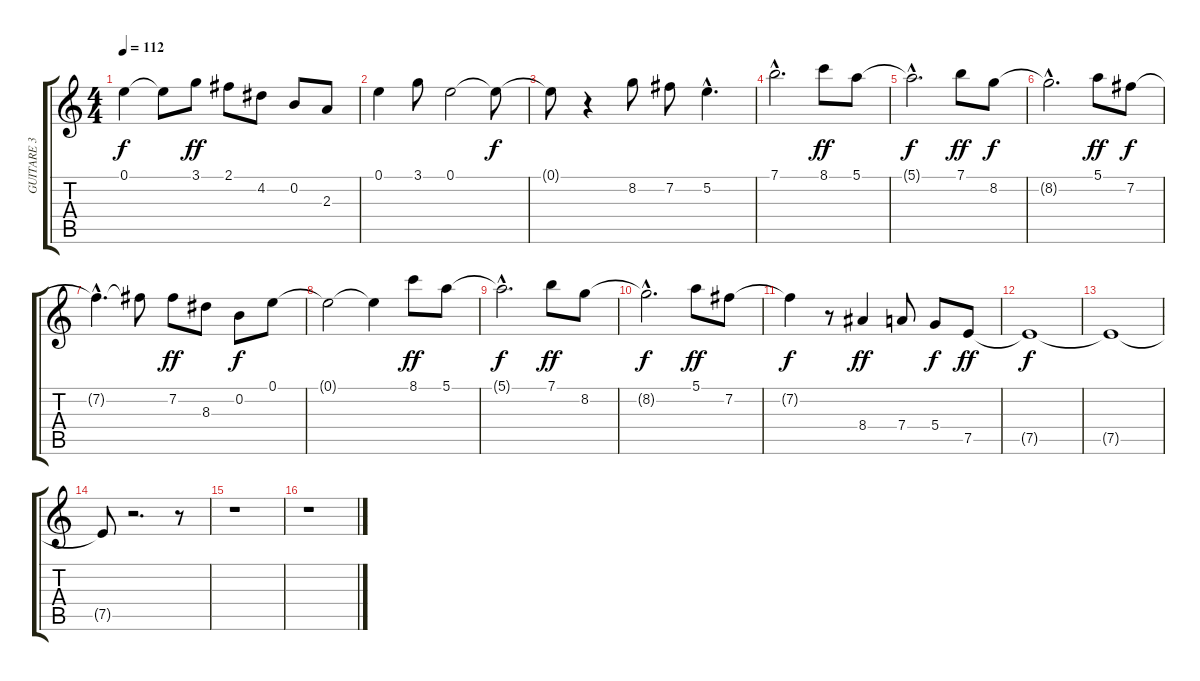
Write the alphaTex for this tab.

\track ("GUITARE 3" "GUITARE 3") {instrument overdrivenguitar}
\staff {score tabs}
\tuning (E4 B3 G3 D3 A2 E2) {hide}
\ts (4 4)
\tempo 112
\clef g2
\ks c
0.1{t}.4{dy f} 0.1{t}.8 3.1.8{dy ff} 2.1.8 4.2.8 0.2.8 2.3.8 |
0.1.4 3.1.8 0.1.2 0.1{t}.8{dy f} |
0.1{t}.8 r.4 8.2.8 7.2.8 5.2{hac}.4{d} |
7.1{hac}.2{d} 8.1.8{dy ff} 5.1.8 |
5.1{hac t}.2{d dy f} 7.1.8{dy ff} 8.2.8{dy f} |
8.2{hac t}.2{d} 5.1.8{dy ff} 7.2.8{dy f} |
7.2{hac t}.4{d} 7.2{t}.8 7.2.8{dy ff} 8.3.8 0.2.8{dy f} 0.1.8 |
0.1{t}.2 0.1{t}.4 8.1.8{dy ff} 5.1.8 |
5.1{hac t}.2{d dy f} 7.1.8{dy ff} 8.2.8 |
8.2{hac t}.2{d dy f} 5.1.8{dy ff} 7.2.8 |
7.2{t}.4{dy f} r.8 8.4.4{dy ff} 7.4.8 5.4.8{dy f} 7.5.8{dy ff} |
7.5{t}.1{dy f} |
7.5{t}.1 |
7.5{t}.8 r.2{d} r.8 |
r.1 |
r.1
